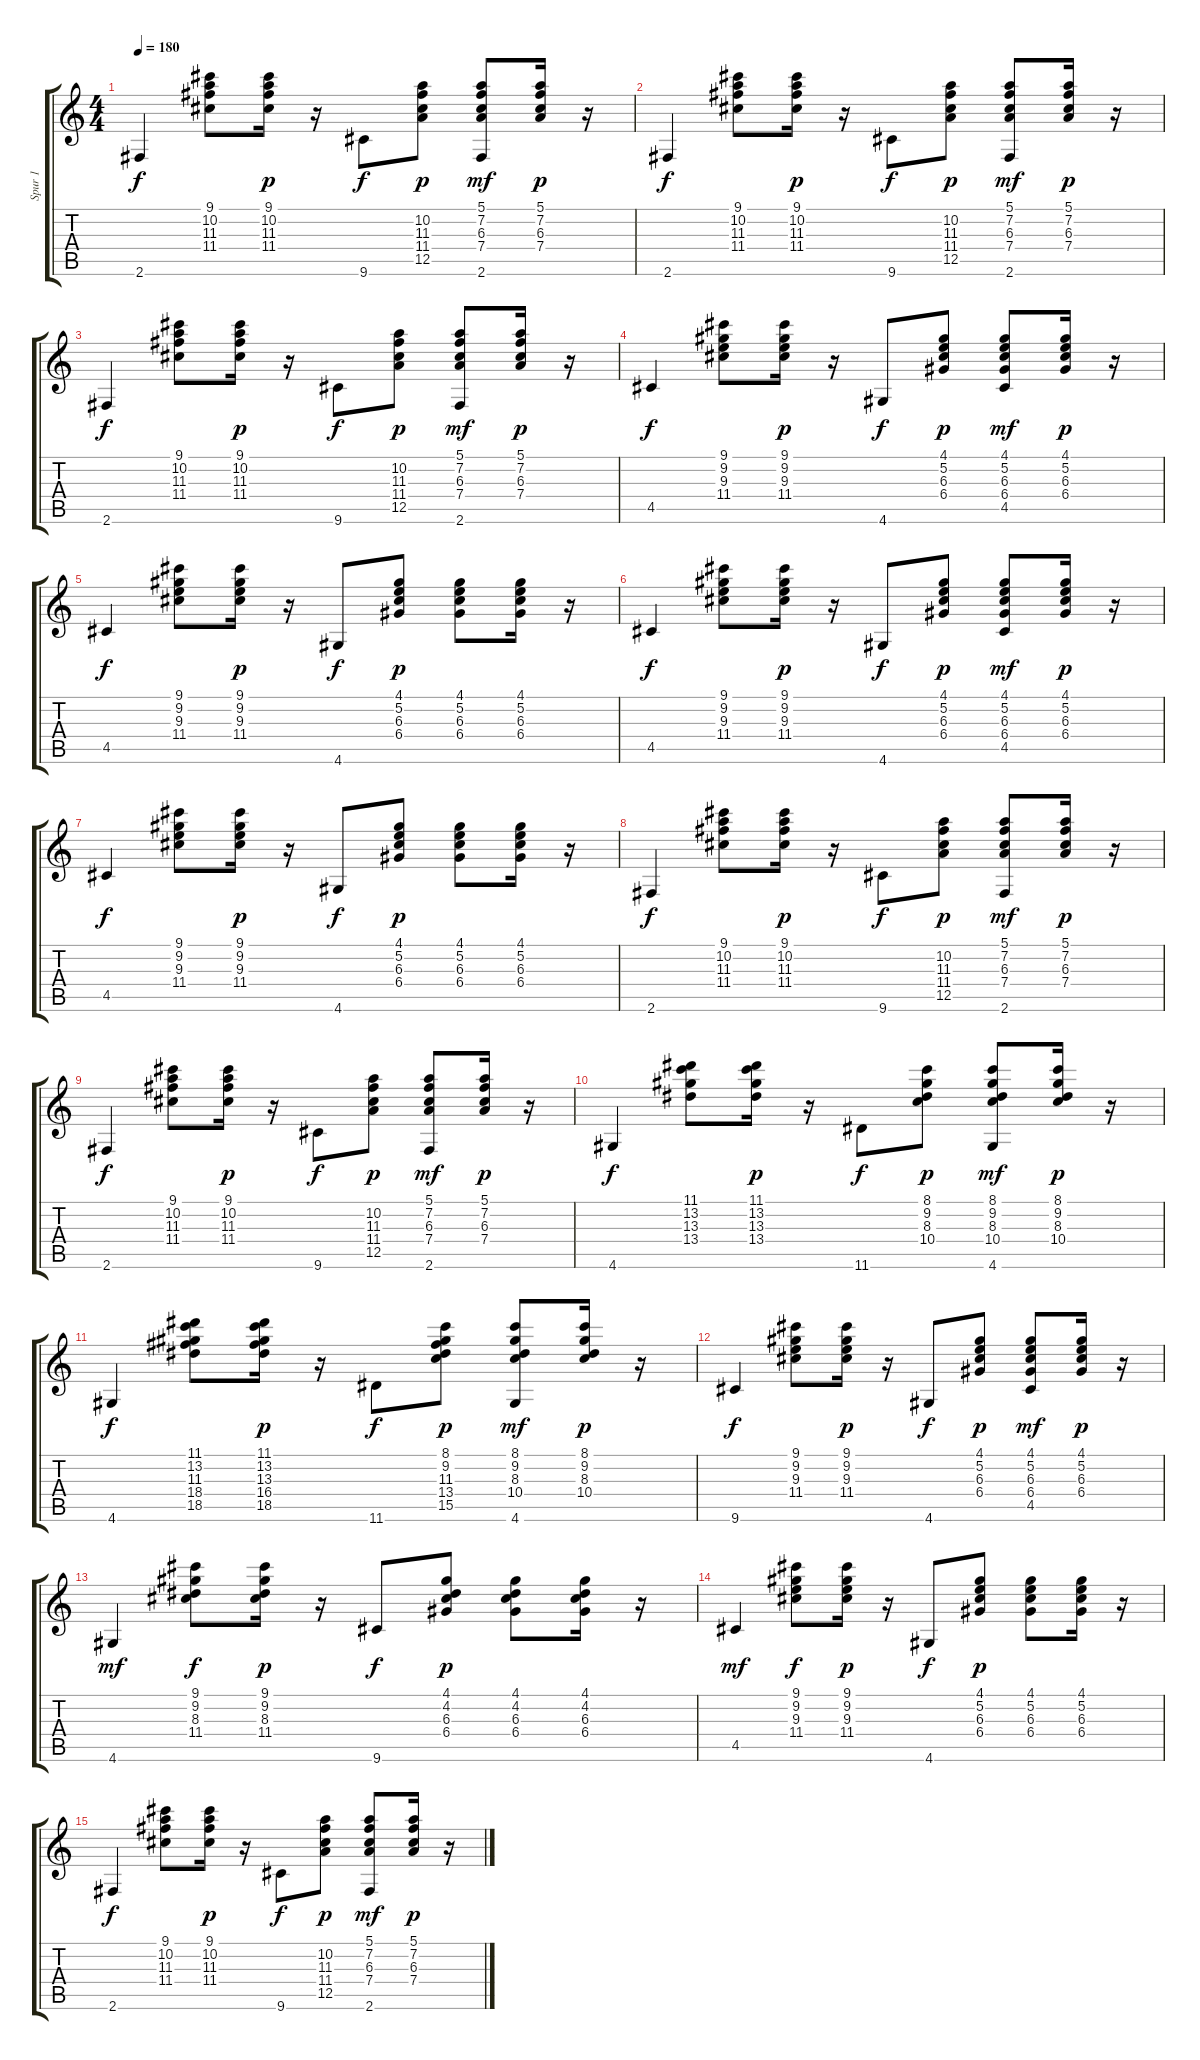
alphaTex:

\track ("Spur 1" "Spur 1") {instrument acousticguitarsteel}
\staff {score tabs}
\tuning (E4 B3 G3 D3 A2 E2) {hide}
\ts (4 4)
\tempo 180
\clef g2
\ks c
2.6.4{dy f} (9.1 10.2 11.3 11.4).8 (9.1 10.2 11.3 11.4).16{dy p} r.16 9.6.8{dy f} (10.2 11.3 11.4 12.5).8{dy p} (5.1 7.2 6.3 7.4 2.6).8{dy mf} (5.1 7.2 6.3 7.4).16{dy p} r.16 |
2.6.4{dy f} (9.1 10.2 11.3 11.4).8 (9.1 10.2 11.3 11.4).16{dy p} r.16 9.6.8{dy f} (10.2 11.3 11.4 12.5).8{dy p} (5.1 7.2 6.3 7.4 2.6).8{dy mf} (5.1 7.2 6.3 7.4).16{dy p} r.16 |
2.6.4{dy f} (9.1 10.2 11.3 11.4).8 (9.1 10.2 11.3 11.4).16{dy p} r.16 9.6.8{dy f} (10.2 11.3 11.4 12.5).8{dy p} (5.1 7.2 6.3 7.4 2.6).8{dy mf} (5.1 7.2 6.3 7.4).16{dy p} r.16 |
4.5.4{dy f} (9.1 9.2 9.3 11.4).8 (9.1 9.2 9.3 11.4).16{dy p} r.16 4.6.8{dy f} (4.1 5.2 6.3 6.4).8{dy p} (4.1 5.2 6.3 6.4 4.5).8{dy mf} (4.1 5.2 6.3 6.4).16{dy p} r.16 |
4.5.4{dy f} (9.1 9.2 9.3 11.4).8 (9.1 9.2 9.3 11.4).16{dy p} r.16 4.6.8{dy f} (4.1 5.2 6.3 6.4).8{dy p} (4.1 5.2 6.3 6.4).8 (4.1 5.2 6.3 6.4).16 r.16 |
4.5.4{dy f} (9.1 9.2 9.3 11.4).8 (9.1 9.2 9.3 11.4).16{dy p} r.16 4.6.8{dy f} (4.1 5.2 6.3 6.4).8{dy p} (4.1 5.2 6.3 6.4 4.5).8{dy mf} (4.1 5.2 6.3 6.4).16{dy p} r.16 |
4.5.4{dy f} (9.1 9.2 9.3 11.4).8 (9.1 9.2 9.3 11.4).16{dy p} r.16 4.6.8{dy f} (4.1 5.2 6.3 6.4).8{dy p} (4.1 5.2 6.3 6.4).8 (4.1 5.2 6.3 6.4).16 r.16 |
2.6.4{dy f} (9.1 10.2 11.3 11.4).8 (9.1 10.2 11.3 11.4).16{dy p} r.16 9.6.8{dy f} (10.2 11.3 11.4 12.5).8{dy p} (5.1 7.2 6.3 7.4 2.6).8{dy mf} (5.1 7.2 6.3 7.4).16{dy p} r.16 |
2.6.4{dy f} (9.1 10.2 11.3 11.4).8 (9.1 10.2 11.3 11.4).16{dy p} r.16 9.6.8{dy f} (10.2 11.3 11.4 12.5).8{dy p} (5.1 7.2 6.3 7.4 2.6).8{dy mf} (5.1 7.2 6.3 7.4).16{dy p} r.16 |
4.6.4{dy f} (11.1 13.2 13.3 13.4).8 (11.1 13.2 13.3 13.4).16{dy p} r.16 11.6.8{dy f} (8.1 9.2 8.3 10.4).8{dy p} (8.1 9.2 8.3 10.4 4.6).8{dy mf} (8.1 9.2 8.3 10.4).16{dy p} r.16 |
4.6.4{dy f} (11.1 13.2 11.3 18.4 18.5).8 (11.1 13.2 13.3 16.4 18.5).16{dy p} r.16 11.6.8{dy f} (8.1 9.2 11.3 13.4 15.5).8{dy p} (8.1 9.2 8.3 10.4 4.6).8{dy mf} (8.1 9.2 8.3 10.4).16{dy p} r.16 |
9.6.4{dy f} (9.1 9.2 9.3 11.4).8 (9.1 9.2 9.3 11.4).16{dy p} r.16 4.6.8{dy f} (4.1 5.2 6.3 6.4).8{dy p} (4.1 5.2 6.3 6.4 4.5).8{dy mf} (4.1 5.2 6.3 6.4).16{dy p} r.16 |
4.6.4{dy mf} (9.1 9.2 8.3 11.4).8{dy f} (9.1 9.2 8.3 11.4).16{dy p} r.16 9.6.8{dy f} (4.1 4.2 6.3 6.4).8{dy p} (4.1 4.2 6.3 6.4).8 (4.1 4.2 6.3 6.4).16 r.16 |
4.5.4{dy mf} (9.1 9.2 9.3 11.4).8{dy f} (9.1 9.2 9.3 11.4).16{dy p} r.16 4.6.8{dy f} (4.1 5.2 6.3 6.4).8{dy p} (4.1 5.2 6.3 6.4).8 (4.1 5.2 6.3 6.4).16 r.16 |
2.6.4{dy f} (9.1 10.2 11.3 11.4).8 (9.1 10.2 11.3 11.4).16{dy p} r.16 9.6.8{dy f} (10.2 11.3 11.4 12.5).8{dy p} (5.1 7.2 6.3 7.4 2.6).8{dy mf} (5.1 7.2 6.3 7.4).16{dy p} r.16
